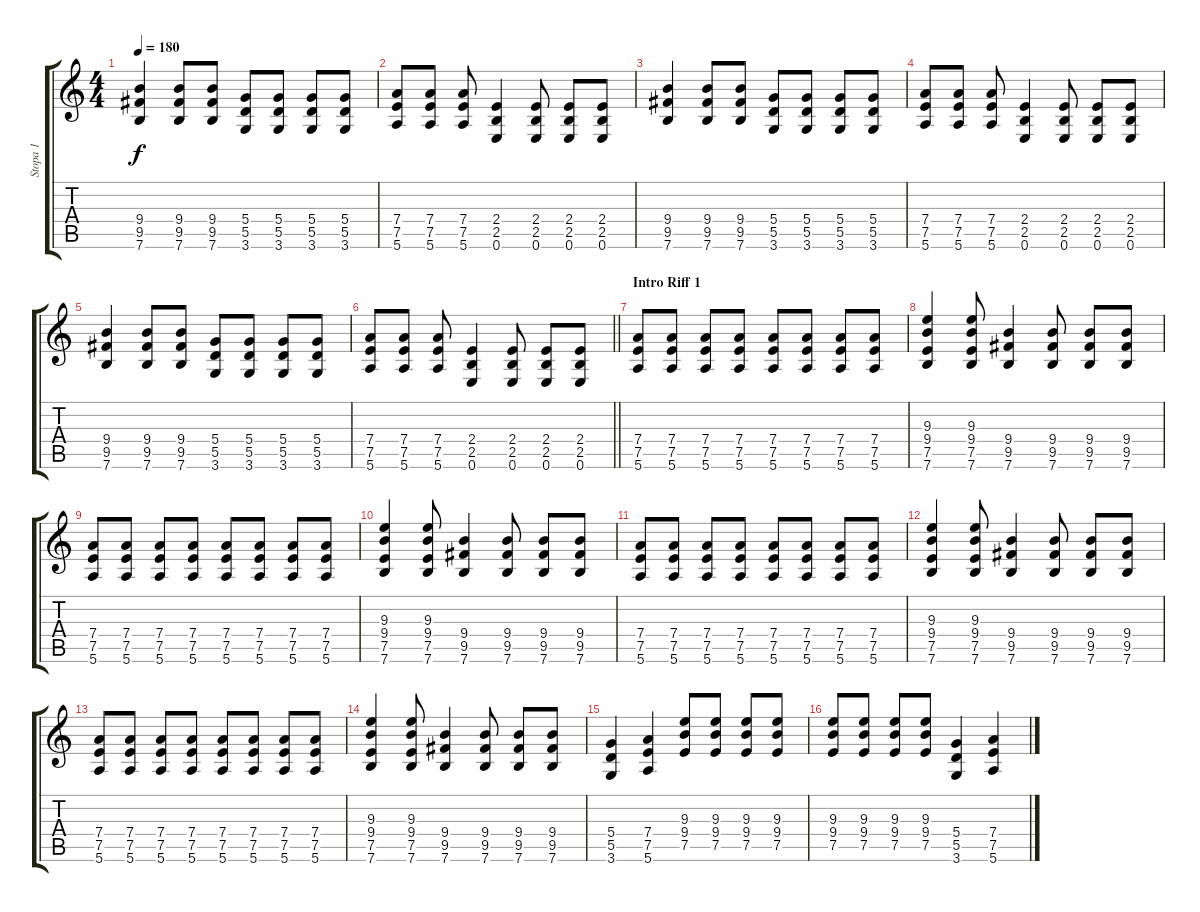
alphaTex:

\track ("Stopa 1" "Stopa 1") {instrument overdrivenguitar}
\staff {score tabs}
\tuning (E4 B3 G3 D3 A2 E2) {hide}
\ts (4 4)
\tempo 180
\clef g2
\ks c
(9.4 9.5 7.6).4{dy f} (9.4 9.5 7.6).8 (9.4 9.5 7.6).8 (5.4 5.5 3.6).8 (5.4 5.5 3.6).8 (5.4 5.5 3.6).8 (5.4 5.5 3.6).8 |
(7.4 7.5 5.6).8 (7.4 7.5 5.6).8 (7.4 7.5 5.6).8 (2.4 2.5 0.6).4 (2.4 2.5 0.6).8 (2.4 2.5 0.6).8 (2.4 2.5 0.6).8 |
(9.4 9.5 7.6).4 (9.4 9.5 7.6).8 (9.4 9.5 7.6).8 (5.4 5.5 3.6).8 (5.4 5.5 3.6).8 (5.4 5.5 3.6).8 (5.4 5.5 3.6).8 |
(7.4 7.5 5.6).8 (7.4 7.5 5.6).8 (7.4 7.5 5.6).8 (2.4 2.5 0.6).4 (2.4 2.5 0.6).8 (2.4 2.5 0.6).8 (2.4 2.5 0.6).8 |
(9.4 9.5 7.6).4 (9.4 9.5 7.6).8 (9.4 9.5 7.6).8 (5.4 5.5 3.6).8 (5.4 5.5 3.6).8 (5.4 5.5 3.6).8 (5.4 5.5 3.6).8 |
\barLineRight lightlight
(7.4 7.5 5.6).8 (7.4 7.5 5.6).8 (7.4 7.5 5.6).8 (2.4 2.5 0.6).4 (2.4 2.5 0.6).8 (2.4 2.5 0.6).8 (2.4 2.5 0.6).8 |
\section ("" "Intro Riff 1")
(7.4 7.5 5.6).8 (7.4 7.5 5.6).8 (7.4 7.5 5.6).8 (7.4 7.5 5.6).8 (7.4 7.5 5.6).8 (7.4 7.5 5.6).8 (7.4 7.5 5.6).8 (7.4 7.5 5.6).8 |
(9.3 9.4 7.5 7.6).4 (9.3 9.4 7.5 7.6).8 (9.4 9.5 7.6).4 (9.4 9.5 7.6).8 (9.4 9.5 7.6).8 (9.4 9.5 7.6).8 |
(7.4 7.5 5.6).8 (7.4 7.5 5.6).8 (7.4 7.5 5.6).8 (7.4 7.5 5.6).8 (7.4 7.5 5.6).8 (7.4 7.5 5.6).8 (7.4 7.5 5.6).8 (7.4 7.5 5.6).8 |
(9.3 9.4 7.5 7.6).4 (9.3 9.4 7.5 7.6).8 (9.4 9.5 7.6).4 (9.4 9.5 7.6).8 (9.4 9.5 7.6).8 (9.4 9.5 7.6).8 |
(7.4 7.5 5.6).8 (7.4 7.5 5.6).8 (7.4 7.5 5.6).8 (7.4 7.5 5.6).8 (7.4 7.5 5.6).8 (7.4 7.5 5.6).8 (7.4 7.5 5.6).8 (7.4 7.5 5.6).8 |
(9.3 9.4 7.5 7.6).4 (9.3 9.4 7.5 7.6).8 (9.4 9.5 7.6).4 (9.4 9.5 7.6).8 (9.4 9.5 7.6).8 (9.4 9.5 7.6).8 |
(7.4 7.5 5.6).8 (7.4 7.5 5.6).8 (7.4 7.5 5.6).8 (7.4 7.5 5.6).8 (7.4 7.5 5.6).8 (7.4 7.5 5.6).8 (7.4 7.5 5.6).8 (7.4 7.5 5.6).8 |
(9.3 9.4 7.5 7.6).4 (9.3 9.4 7.5 7.6).8 (9.4 9.5 7.6).4 (9.4 9.5 7.6).8 (9.4 9.5 7.6).8 (9.4 9.5 7.6).8 |
(5.4 5.5 3.6).4 (7.4 7.5 5.6).4 (9.3 9.4 7.5).8 (9.3 9.4 7.5).8 (9.3 9.4 7.5).8 (9.3 9.4 7.5).8 |
(9.3 9.4 7.5).8 (9.3 9.4 7.5).8 (9.3 9.4 7.5).8 (9.3 9.4 7.5).8 (5.4 5.5 3.6).4 (7.4 7.5 5.6).4
